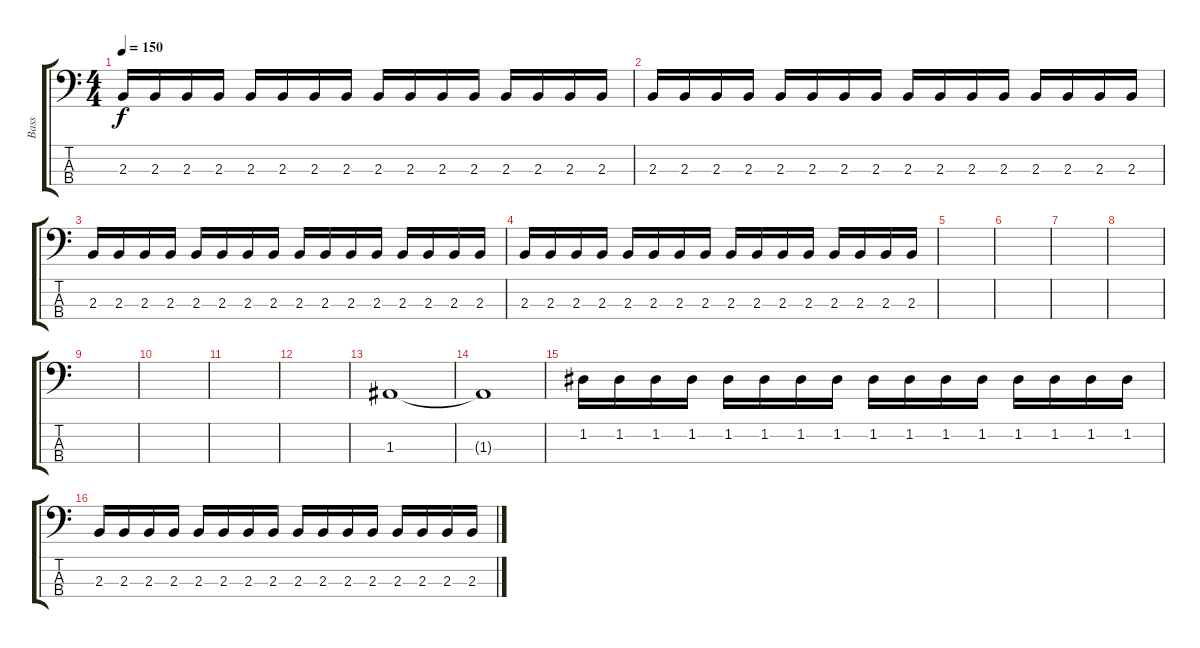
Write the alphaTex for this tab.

\track ("Bass" "Bass") {instrument electricbassfinger}
\staff {score tabs}
\tuning (G2 D2 A1 E1) {hide}
\ts (4 4)
\tempo 150
\clef f4
\ks c
2.3.16{dy f} 2.3.16 2.3.16 2.3.16 2.3.16 2.3.16 2.3.16 2.3.16 2.3.16 2.3.16 2.3.16 2.3.16 2.3.16 2.3.16 2.3.16 2.3.16 |
2.3.16 2.3.16 2.3.16 2.3.16 2.3.16 2.3.16 2.3.16 2.3.16 2.3.16 2.3.16 2.3.16 2.3.16 2.3.16 2.3.16 2.3.16 2.3.16 |
2.3.16 2.3.16 2.3.16 2.3.16 2.3.16 2.3.16 2.3.16 2.3.16 2.3.16 2.3.16 2.3.16 2.3.16 2.3.16 2.3.16 2.3.16 2.3.16 |
2.3.16 2.3.16 2.3.16 2.3.16 2.3.16 2.3.16 2.3.16 2.3.16 2.3.16 2.3.16 2.3.16 2.3.16 2.3.16 2.3.16 2.3.16 2.3.16 |
|
|
|
|
|
|
|
|
1.3.1 |
1.3{t}.1 |
1.2.16 1.2.16 1.2.16 1.2.16 1.2.16 1.2.16 1.2.16 1.2.16 1.2.16 1.2.16 1.2.16 1.2.16 1.2.16 1.2.16 1.2.16 1.2.16 |
2.3.16 2.3.16 2.3.16 2.3.16 2.3.16 2.3.16 2.3.16 2.3.16 2.3.16 2.3.16 2.3.16 2.3.16 2.3.16 2.3.16 2.3.16 2.3.16
